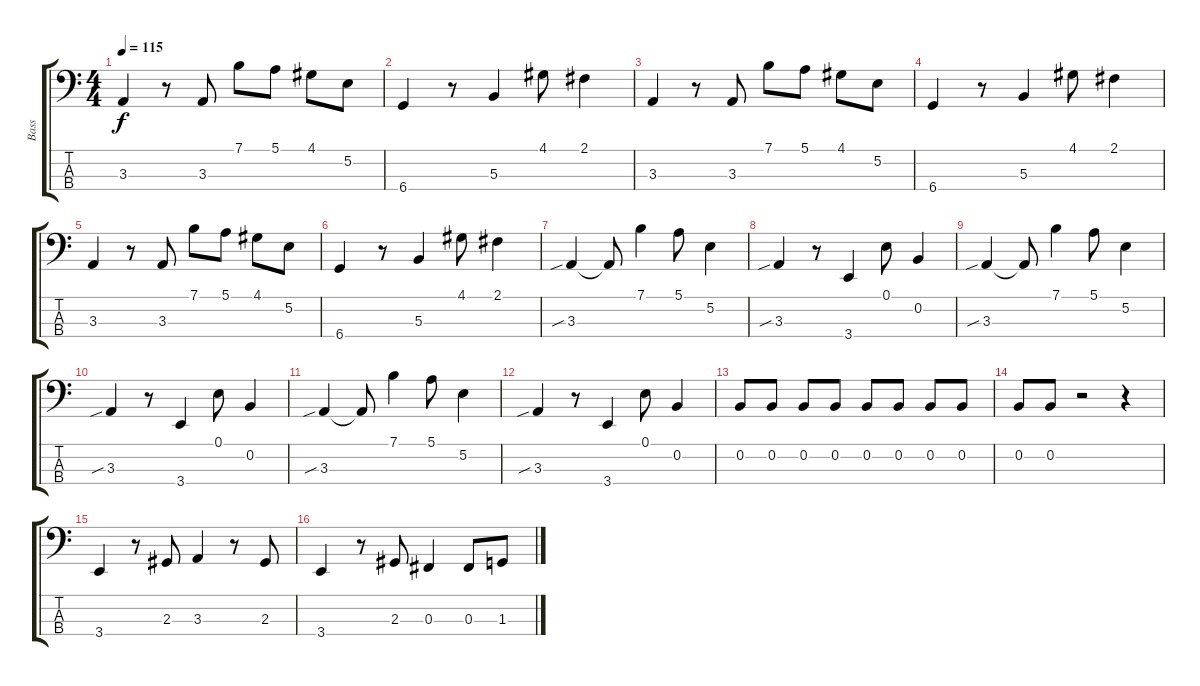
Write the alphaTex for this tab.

\track ("Bass" "Bass") {instrument electricbasspick}
\staff {score tabs}
\tuning (E2 B1 Gb1 Db1) {hide}
\ts (4 4)
\tempo 115
\clef f4
\ks c
3.3.4{dy f} r.8 3.3.8 7.1.8 5.1.8 4.1.8 5.2.8 |
6.4.4 r.8 5.3.4 4.1.8 2.1.4 |
3.3.4 r.8 3.3.8 7.1.8 5.1.8 4.1.8 5.2.8 |
6.4.4 r.8 5.3.4 4.1.8 2.1.4 |
3.3.4 r.8 3.3.8 7.1.8 5.1.8 4.1.8 5.2.8 |
6.4.4 r.8 5.3.4 4.1.8 2.1.4 |
3.3{sib}.4 3.3{t}.8 7.1.4 5.1.8 5.2.4 |
3.3{sib}.4 r.8 3.4.4 0.1.8 0.2.4 |
3.3{sib}.4 3.3{t}.8 7.1.4 5.1.8 5.2.4 |
3.3{sib}.4 r.8 3.4.4 0.1.8 0.2.4 |
3.3{sib}.4 3.3{t}.8 7.1.4 5.1.8 5.2.4 |
3.3{sib}.4 r.8 3.4.4 0.1.8 0.2.4 |
0.2.8 0.2.8 0.2.8 0.2.8 0.2.8 0.2.8 0.2.8 0.2.8 |
0.2.8 0.2.8 r.2 r.4 |
3.4.4 r.8 2.3.8 3.3.4 r.8 2.3.8 |
3.4.4 r.8 2.3.8 0.3.4 0.3.8 1.3.8
